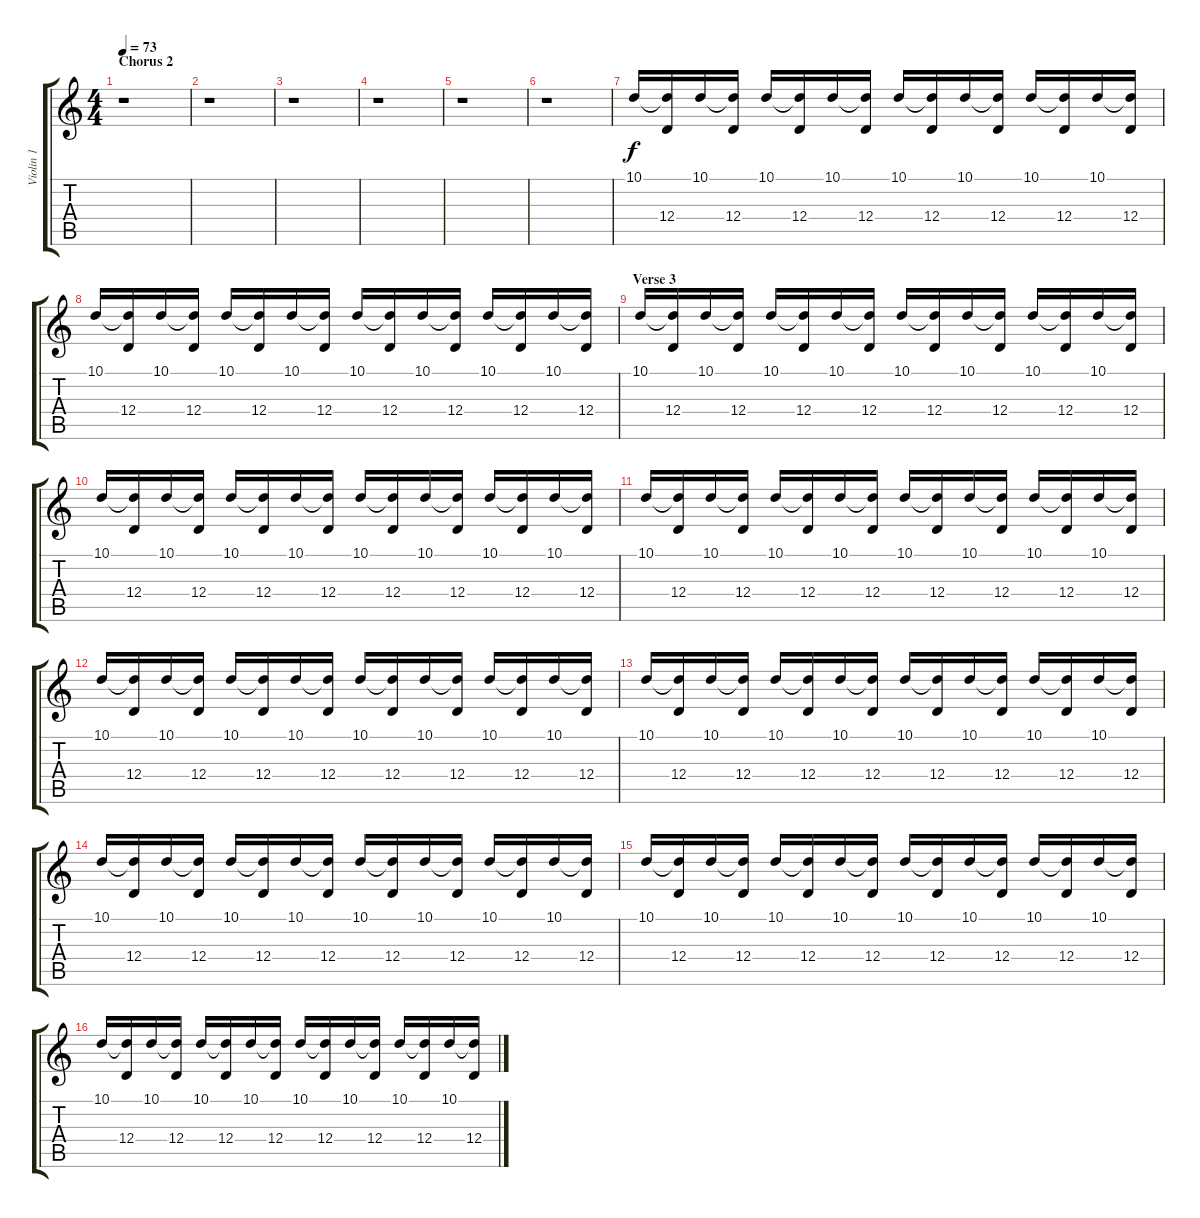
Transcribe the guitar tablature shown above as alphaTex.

\track ("Violin 1" "Violin 1") {instrument cello}
\staff {score tabs}
\tuning (E4 B3 G3 D3 A2 E2) {hide}
\ts (4 4)
\section ("" "Chorus 2")
\tempo 73
\clef g2
\ks c
r.1{dy f} |
r.1 |
r.1 |
r.1 |
r.1 |
r.1 |
10.1.16 (10.1{t} 12.4).16 10.1.16 (10.1{t} 12.4).16 10.1.16 (10.1{t} 12.4).16 10.1.16 (10.1{t} 12.4).16 10.1.16 (10.1{t} 12.4).16 10.1.16 (10.1{t} 12.4).16 10.1.16 (10.1{t} 12.4).16 10.1.16 (10.1{t} 12.4).16 |
10.1.16 (10.1{t} 12.4).16 10.1.16 (10.1{t} 12.4).16 10.1.16 (10.1{t} 12.4).16 10.1.16 (10.1{t} 12.4).16 10.1.16 (10.1{t} 12.4).16 10.1.16 (10.1{t} 12.4).16 10.1.16 (10.1{t} 12.4).16 10.1.16 (10.1{t} 12.4).16 |
\section ("" "Verse 3")
10.1.16 (10.1{t} 12.4).16 10.1.16 (10.1{t} 12.4).16 10.1.16 (10.1{t} 12.4).16 10.1.16 (10.1{t} 12.4).16 10.1.16 (10.1{t} 12.4).16 10.1.16 (10.1{t} 12.4).16 10.1.16 (10.1{t} 12.4).16 10.1.16 (10.1{t} 12.4).16 |
10.1.16 (10.1{t} 12.4).16 10.1.16 (10.1{t} 12.4).16 10.1.16 (10.1{t} 12.4).16 10.1.16 (10.1{t} 12.4).16 10.1.16 (10.1{t} 12.4).16 10.1.16 (10.1{t} 12.4).16 10.1.16 (10.1{t} 12.4).16 10.1.16 (10.1{t} 12.4).16 |
10.1.16 (10.1{t} 12.4).16 10.1.16 (10.1{t} 12.4).16 10.1.16 (10.1{t} 12.4).16 10.1.16 (10.1{t} 12.4).16 10.1.16 (10.1{t} 12.4).16 10.1.16 (10.1{t} 12.4).16 10.1.16 (10.1{t} 12.4).16 10.1.16 (10.1{t} 12.4).16 |
10.1.16 (10.1{t} 12.4).16 10.1.16 (10.1{t} 12.4).16 10.1.16 (10.1{t} 12.4).16 10.1.16 (10.1{t} 12.4).16 10.1.16 (10.1{t} 12.4).16 10.1.16 (10.1{t} 12.4).16 10.1.16 (10.1{t} 12.4).16 10.1.16 (10.1{t} 12.4).16 |
10.1.16 (10.1{t} 12.4).16 10.1.16 (10.1{t} 12.4).16 10.1.16 (10.1{t} 12.4).16 10.1.16 (10.1{t} 12.4).16 10.1.16 (10.1{t} 12.4).16 10.1.16 (10.1{t} 12.4).16 10.1.16 (10.1{t} 12.4).16 10.1.16 (10.1{t} 12.4).16 |
10.1.16 (10.1{t} 12.4).16 10.1.16 (10.1{t} 12.4).16 10.1.16 (10.1{t} 12.4).16 10.1.16 (10.1{t} 12.4).16 10.1.16 (10.1{t} 12.4).16 10.1.16 (10.1{t} 12.4).16 10.1.16 (10.1{t} 12.4).16 10.1.16 (10.1{t} 12.4).16 |
10.1.16 (10.1{t} 12.4).16 10.1.16 (10.1{t} 12.4).16 10.1.16 (10.1{t} 12.4).16 10.1.16 (10.1{t} 12.4).16 10.1.16 (10.1{t} 12.4).16 10.1.16 (10.1{t} 12.4).16 10.1.16 (10.1{t} 12.4).16 10.1.16 (10.1{t} 12.4).16 |
10.1.16 (10.1{t} 12.4).16 10.1.16 (10.1{t} 12.4).16 10.1.16 (10.1{t} 12.4).16 10.1.16 (10.1{t} 12.4).16 10.1.16 (10.1{t} 12.4).16 10.1.16 (10.1{t} 12.4).16 10.1.16 (10.1{t} 12.4).16 10.1.16 (10.1{t} 12.4).16
